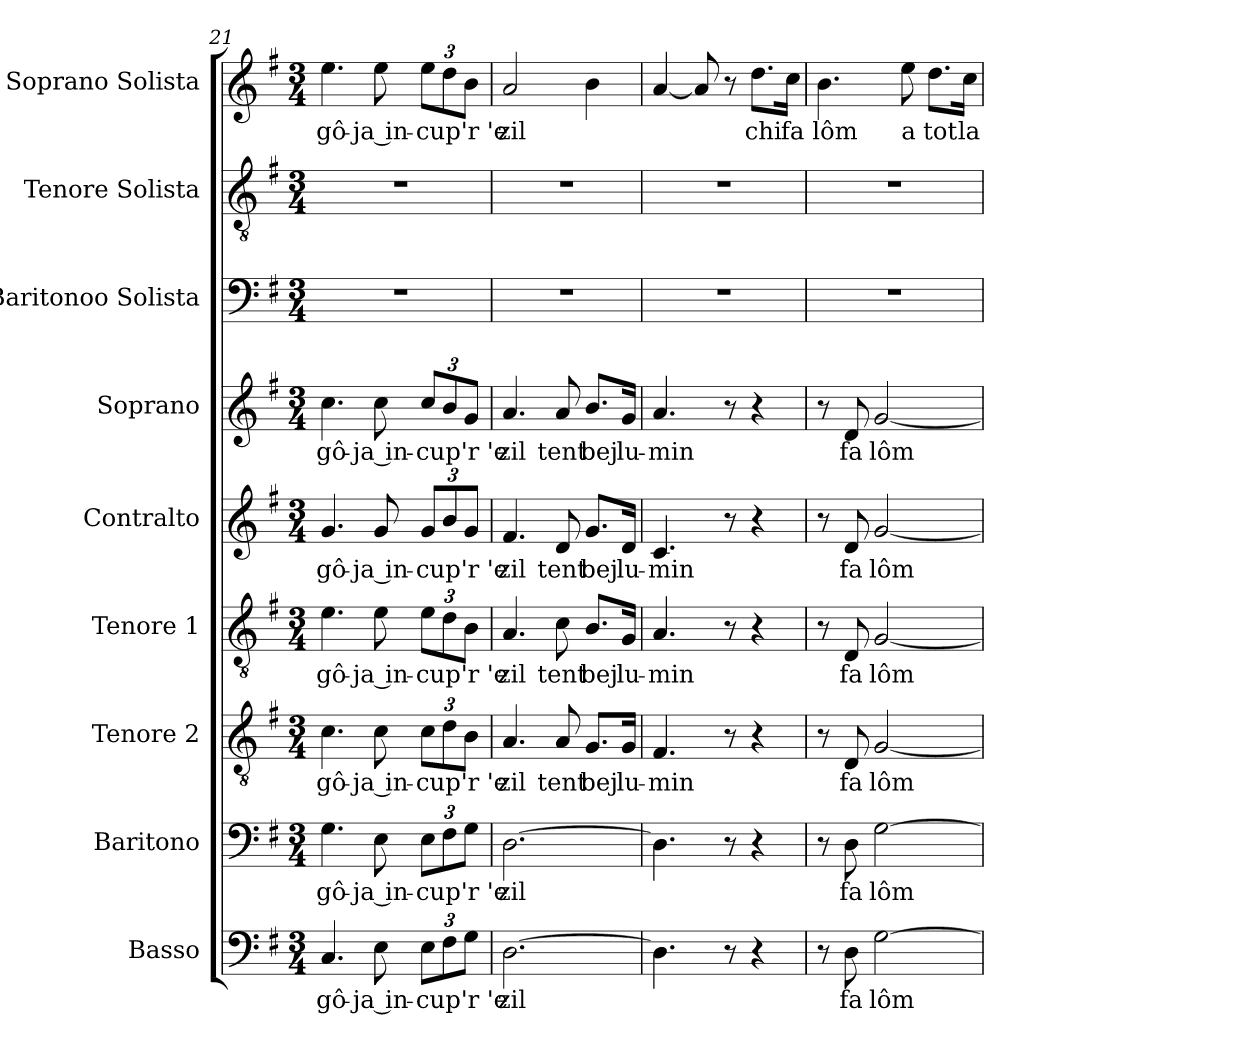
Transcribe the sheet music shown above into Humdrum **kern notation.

**kern	**text	**kern	**text	**kern	**text	**kern	**text	**kern	**text	**kern	**text	**kern	**kern	**kern	**text
*part9	*part9	*part8	*part8	*part7	*part7	*part6	*part6	*part5	*part5	*part4	*part4	*part3	*part2	*part1	*part1
*staff9	*staff9	*staff8	*staff8	*staff7	*staff7	*staff6	*staff6	*staff5	*staff5	*staff4	*staff4	*staff3	*staff2	*staff1	*staff1
*I"Basso	*	*I"Baritono	*	*I"Tenore 2	*	*I"Tenore 1	*	*I"Contralto	*	*I"Soprano	*	*I"Baritonoo Solista	*I"Tenore Solista	*I"Soprano Solista	*
*I'B	*	*I'B	*	*I'T 2	*	*I'T 1	*	*I'A	*	*I'S	*	*I'BS	*I'TS	*I'SS	*
*clefF4	*	*clefF4	*	*clefGv2	*	*clefGv2	*	*clefG2	*	*clefG2	*	*clefF4	*clefGv2	*clefG2	*
*k[f#]	*	*k[f#]	*	*k[f#]	*	*k[f#]	*	*k[f#]	*	*k[f#]	*	*k[f#]	*k[f#]	*k[f#]	*
*G:	*	*G:	*	*G:	*	*G:	*	*G:	*	*G:	*	*G:	*G:	*G:	*
*M3/4	*	*M3/4	*	*M3/4	*	*M3/4	*	*M3/4	*	*M3/4	*	*M3/4	*M3/4	*M3/4	*
=21	=21	=21	=21	=21	=21	=21	=21	=21	=21	=21	=21	=21	=21	=21	=21
!	!LO:LY:b	!	!LO:LY:b	!	!LO:LY:b	!	!LO:LY:b	!	!LO:LY:b	!	!LO:LY:b	!	!	!	!LO:LY:b
4.C/	-gô-	4.G\	-gô-	4.c\	-gô-	4.e\	-gô-	4.g/	-gô-	4.cc\	-gô-	2.r	2.r	4.ee\	-gô-
!	!LO:LY:b	!	!LO:LY:b	!	!LO:LY:b	!	!LO:LY:b	!	!LO:LY:b	!	!LO:LY:b	!	!	!	!LO:LY:b
8E\	ja in-	8E\	ja in-	8c\	ja in-	8e\	ja in-	8g/	ja in-	8cc\	ja in-	.	.	8ee\	ja in-
*Xbrackettup	*	*	*	*	*	*	*	*	*	*	*	*	*	*	*
!	!LO:LY:b	!	!	!	!	!	!	!	!	!	!	!	!	!	!
*	*	*Xbrackettup	*	*	*	*	*	*	*	*	*	*	*	*	*
!	!	!	!LO:LY:b	!	!	!	!	!	!	!	!	!	!	!	!
*	*	*	*	*Xbrackettup	*	*	*	*	*	*	*	*	*	*	*
!	!	!	!	!	!LO:LY:b	!	!	!	!	!	!	!	!	!	!
*	*	*	*	*	*	*Xbrackettup	*	*	*	*	*	*	*	*	*
!	!	!	!	!	!	!	!LO:LY:b	!	!	!	!	!	!	!	!
*	*	*	*	*	*	*	*	*Xbrackettup	*	*	*	*	*	*	*
!	!	!	!	!	!	!	!	!	!LO:LY:b	!	!	!	!	!	!
*	*	*	*	*	*	*	*	*	*	*Xbrackettup	*	*	*	*	*
!	!	!	!	!	!	!	!	!	!	!	!LO:LY:b	!	!	!	!
*	*	*	*	*	*	*	*	*	*	*	*	*	*	*Xbrackettup	*
!	!	!	!	!	!	!	!	!	!	!	!	!	!	!	!LO:LY:b
12E\L	-cu	12E\L	-cu	12c\L	-cu	12e\L	-cu	12g/L	-cu	12cc/L	-cu	.	.	12ee\L	-cu
12F#\	.	12F#\	.	12d\	.	12d\	.	12b/	.	12b/	.	.	.	12dd\	.
!	!LO:LY:b	!	!LO:LY:b	!	!LO:LY:b	!	!LO:LY:b	!	!LO:LY:b	!	!LO:LY:b	!	!	!	!LO:LY:b
12G\J	p'r 'e	12G\J	p'r 'e	12B\J	p'r 'e	12B\J	p'r 'e	12g/J	p'r 'e	12g/J	p'r 'e	.	.	12b\J	p'r 'e
!!LO:PB:g=z
=22	=22	=22	=22	=22	=22	=22	=22	=22	=22	=22	=22	=22	=22	=22	=22
!	!LO:LY:b	!	!LO:LY:b	!	!LO:LY:b	!	!LO:LY:b	!	!LO:LY:b	!	!LO:LY:b	!	!	!	!LO:LY:b
[2.D\	zil	[2.D\	zil	4.A/	zil	4.A/	zil	4.f#/	zil	4.a/	zil	2.r	2.r	2a/	zil
!	!	!	!	!	!LO:LY:b	!	!LO:LY:b	!	!LO:LY:b	!	!LO:LY:b	!	!	!	!
.	.	.	.	8A/	tent	8c\	tent	8d/	tent	8a/	tent	.	.	.	.
!	!	!	!	!	!LO:LY:b	!	!LO:LY:b	!	!LO:LY:b	!	!LO:LY:b	!	!	!	!
.	.	.	.	8.G/L	bej	8.B/L	bej	8.g/L	bej	8.b/L	bej	.	.	4b\	.
!	!	!	!	!	!LO:LY:b	!	!LO:LY:b	!	!LO:LY:b	!	!LO:LY:b	!	!	!	!
.	.	.	.	16G/Jk	lu-	16G/Jk	lu-	16d/Jk	lu-	16g/Jk	lu-	.	.	.	.
=23	=23	=23	=23	=23	=23	=23	=23	=23	=23	=23	=23	=23	=23	=23	=23
!	!	!	!	!	!LO:LY:b	!	!LO:LY:b	!	!LO:LY:b	!	!LO:LY:b	!	!	!	!
4.D\]	.	4.D\]	.	4.F#/	-min	4.A/	-min	4.c/	-min	4.a/	-min	2.r	2.r	[4a/	.
.	.	.	.	.	.	.	.	.	.	.	.	.	.	8a/]	.
8r	.	8r	.	8r	.	8r	.	8r	.	8r	.	.	.	8r	.
!	!	!	!	!	!	!	!	!	!	!	!	!	!	!	!LO:LY:b
4r	.	4r	.	4r	.	4r	.	4r	.	4r	.	.	.	8.dd\L	chi
!	!	!	!	!	!	!	!	!	!	!	!	!	!	!	!LO:LY:b
.	.	.	.	.	.	.	.	.	.	.	.	.	.	16cc\Jk	fa
=24	=24	=24	=24	=24	=24	=24	=24	=24	=24	=24	=24	=24	=24	=24	=24
!	!	!	!	!	!	!	!	!	!	!	!	!	!	!	!LO:LY:b
8r	.	8r	.	8r	.	8r	.	8r	.	8r	.	2.r	2.r	4.b\	lôm
!	!LO:LY:b	!	!LO:LY:b	!	!LO:LY:b	!	!LO:LY:b	!	!LO:LY:b	!	!LO:LY:b	!	!	!	!
8D\	fa	8D\	fa	8D/	fa	8D/	fa	8d/	fa	8d/	fa	.	.	.	.
!	!LO:LY:b	!	!LO:LY:b	!	!LO:LY:b	!	!LO:LY:b	!	!LO:LY:b	!	!LO:LY:b	!	!	!	!
[2G\	lôm	[2G\	lôm	[2G/	lôm	[2G/	lôm	[2g/	lôm	[2g/	lôm	.	.	.	.
!	!	!	!	!	!	!	!	!	!	!	!	!	!	!	!LO:LY:b
.	.	.	.	.	.	.	.	.	.	.	.	.	.	8ee\	a
!	!	!	!	!	!	!	!	!	!	!	!	!	!	!	!LO:LY:b
.	.	.	.	.	.	.	.	.	.	.	.	.	.	8.dd\L	tot
!	!	!	!	!	!	!	!	!	!	!	!	!	!	!	!LO:LY:b
.	.	.	.	.	.	.	.	.	.	.	.	.	.	16cc\Jk	la
=	=	=	=	=	=	=	=	=	=	=	=	=	=	=	=
*-	*-	*-	*-	*-	*-	*-	*-	*-	*-	*-	*-	*-	*-	*-	*-
